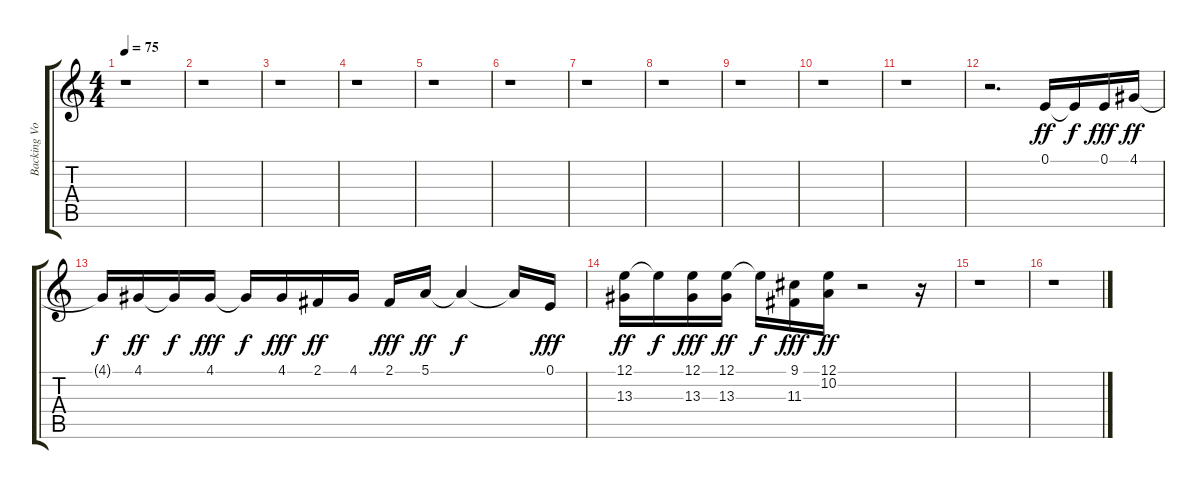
\track ("Backing Vocals" "Backing Vo") {instrument synthvoice}
\staff {score tabs}
\tuning (E4 B3 G3 D3 A2 E2) {hide}
\ts (4 4)
\tempo 75
\clef g2
\ks c
r.1{dy ff} |
r.1 |
r.1 |
r.1 |
r.1 |
r.1 |
r.1 |
r.1 |
r.1 |
r.1 |
r.1 |
r.2{d} 0.1.16 0.1{t}.16{dy f} 0.1.16{dy fff} 4.1.16{dy ff} |
4.1{t}.16{dy f} 4.1.16{dy ff} 4.1{t}.16{dy f} 4.1.16{dy fff} 4.1{t}.16{dy f} 4.1.16{dy fff} 2.1.16{dy ff} 4.1.16 2.1.16{dy fff} 5.1.16{dy ff} 5.1{t}.4{dy f} 5.1{t}.16 0.1.16{dy fff} |
(12.1 13.3).16{dy ff} 12.1{t}.16{dy f} (12.1 13.3).16{dy fff} (12.1 13.3).16{dy ff} 12.1{t}.16{dy f} (9.1 11.3).16{dy fff} (12.1 10.2).16{dy ff} r.2 r.16 |
r.1 |
r.1
